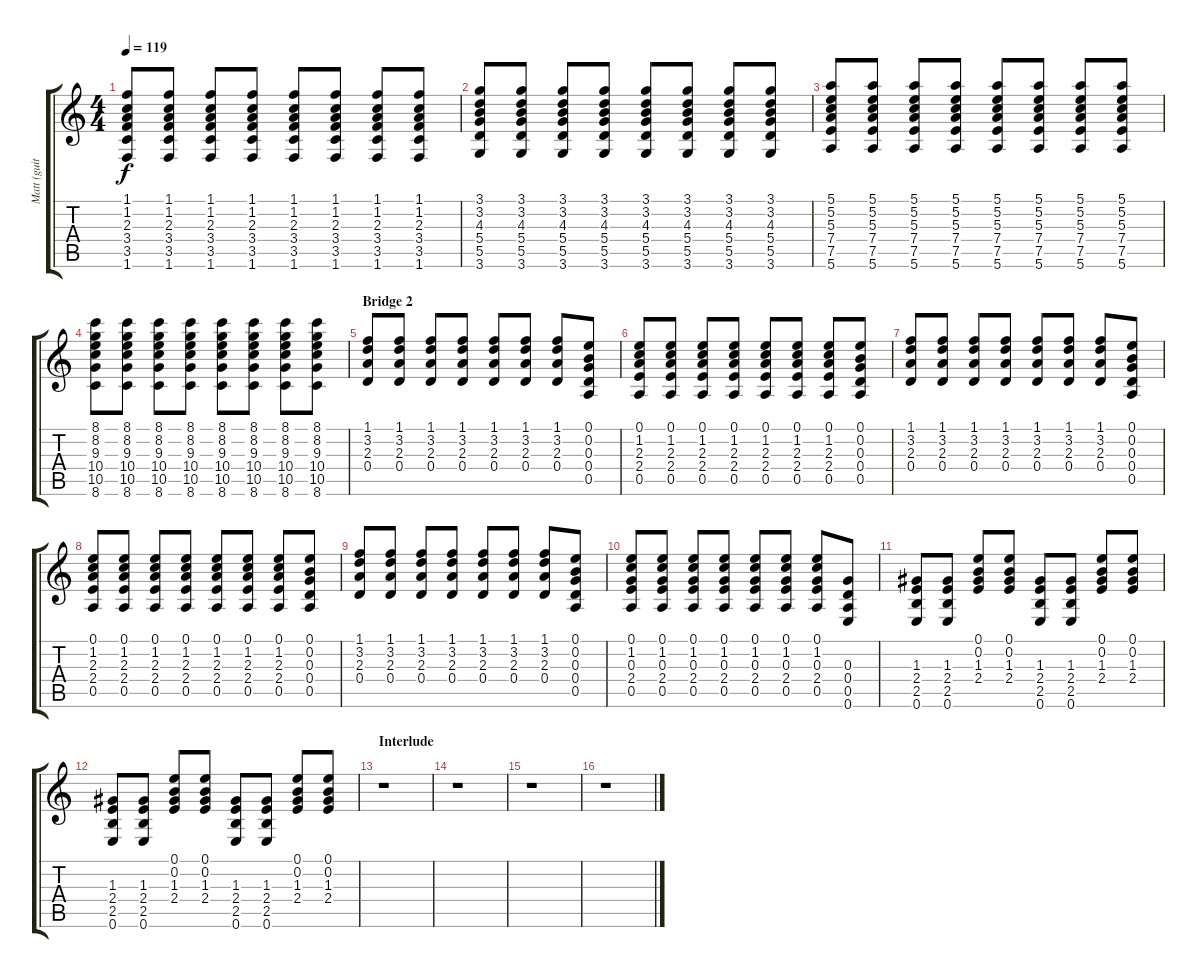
\track ("Matt (guitar)" "Matt (guit") {instrument overdrivenguitar}
\staff {score tabs}
\tuning (E4 B3 G3 D3 A2 E2) {hide}
\ts (4 4)
\tempo 119
\clef g2
\ks c
(1.1 1.2 2.3 3.4 3.5 1.6).8{dy f} (1.1 1.2 2.3 3.4 3.5 1.6).8 (1.1 1.2 2.3 3.4 3.5 1.6).8 (1.1 1.2 2.3 3.4 3.5 1.6).8 (1.1 1.2 2.3 3.4 3.5 1.6).8 (1.1 1.2 2.3 3.4 3.5 1.6).8 (1.1 1.2 2.3 3.4 3.5 1.6).8 (1.1 1.2 2.3 3.4 3.5 1.6).8 |
(3.1 3.2 4.3 5.4 5.5 3.6).8 (3.1 3.2 4.3 5.4 5.5 3.6).8 (3.1 3.2 4.3 5.4 5.5 3.6).8 (3.1 3.2 4.3 5.4 5.5 3.6).8 (3.1 3.2 4.3 5.4 5.5 3.6).8 (3.1 3.2 4.3 5.4 5.5 3.6).8 (3.1 3.2 4.3 5.4 5.5 3.6).8 (3.1 3.2 4.3 5.4 5.5 3.6).8 |
(5.1 5.2 5.3 7.4 7.5 5.6).8 (5.1 5.2 5.3 7.4 7.5 5.6).8 (5.1 5.2 5.3 7.4 7.5 5.6).8 (5.1 5.2 5.3 7.4 7.5 5.6).8 (5.1 5.2 5.3 7.4 7.5 5.6).8 (5.1 5.2 5.3 7.4 7.5 5.6).8 (5.1 5.2 5.3 7.4 7.5 5.6).8 (5.1 5.2 5.3 7.4 7.5 5.6).8 |
(8.1 8.2 9.3 10.4 10.5 8.6).8 (8.1 8.2 9.3 10.4 10.5 8.6).8 (8.1 8.2 9.3 10.4 10.5 8.6).8 (8.1 8.2 9.3 10.4 10.5 8.6).8 (8.1 8.2 9.3 10.4 10.5 8.6).8 (8.1 8.2 9.3 10.4 10.5 8.6).8 (8.1 8.2 9.3 10.4 10.5 8.6).8 (8.1 8.2 9.3 10.4 10.5 8.6).8 |
\section ("" "Bridge 2")
(1.1 3.2 2.3 0.4).8 (1.1 3.2 2.3 0.4).8 (1.1 3.2 2.3 0.4).8 (1.1 3.2 2.3 0.4).8 (1.1 3.2 2.3 0.4).8 (1.1 3.2 2.3 0.4).8 (1.1 3.2 2.3 0.4).8 (0.1 0.2 0.3 0.4 0.5).8 |
(0.1 1.2 2.3 2.4 0.5).8 (0.1 1.2 2.3 2.4 0.5).8 (0.1 1.2 2.3 2.4 0.5).8 (0.1 1.2 2.3 2.4 0.5).8 (0.1 1.2 2.3 2.4 0.5).8 (0.1 1.2 2.3 2.4 0.5).8 (0.1 1.2 2.3 2.4 0.5).8 (0.1 0.2 0.3 0.4 0.5).8 |
(1.1 3.2 2.3 0.4).8 (1.1 3.2 2.3 0.4).8 (1.1 3.2 2.3 0.4).8 (1.1 3.2 2.3 0.4).8 (1.1 3.2 2.3 0.4).8 (1.1 3.2 2.3 0.4).8 (1.1 3.2 2.3 0.4).8 (0.1 0.2 0.3 0.4 0.5).8 |
(0.1 1.2 2.3 2.4 0.5).8 (0.1 1.2 2.3 2.4 0.5).8 (0.1 1.2 2.3 2.4 0.5).8 (0.1 1.2 2.3 2.4 0.5).8 (0.1 1.2 2.3 2.4 0.5).8 (0.1 1.2 2.3 2.4 0.5).8 (0.1 1.2 2.3 2.4 0.5).8 (0.1 0.2 0.3 0.4 0.5).8 |
(1.1 3.2 2.3 0.4).8 (1.1 3.2 2.3 0.4).8 (1.1 3.2 2.3 0.4).8 (1.1 3.2 2.3 0.4).8 (1.1 3.2 2.3 0.4).8 (1.1 3.2 2.3 0.4).8 (1.1 3.2 2.3 0.4).8 (0.1 0.2 0.3 0.4 0.5).8 |
(0.1 1.2 0.3 2.4 0.5).8 (0.1 1.2 0.3 2.4 0.5).8 (0.1 1.2 0.3 2.4 0.5).8 (0.1 1.2 0.3 2.4 0.5).8 (0.1 1.2 0.3 2.4 0.5).8 (0.1 1.2 0.3 2.4 0.5).8 (0.1 1.2 0.3 2.4 0.5).8 (0.3 0.4 0.5 0.6).8 |
(1.3 2.4 2.5 0.6).8 (1.3 2.4 2.5 0.6).8 (0.1 0.2 1.3 2.4).8 (0.1 0.2 1.3 2.4).8 (1.3 2.4 2.5 0.6).8 (1.3 2.4 2.5 0.6).8 (0.1 0.2 1.3 2.4).8 (0.1 0.2 1.3 2.4).8 |
(1.3 2.4 2.5 0.6).8 (1.3 2.4 2.5 0.6).8 (0.1 0.2 1.3 2.4).8 (0.1 0.2 1.3 2.4).8 (1.3 2.4 2.5 0.6).8 (1.3 2.4 2.5 0.6).8 (0.1 0.2 1.3 2.4).8 (0.1 0.2 1.3 2.4).8 |
\section ("" "Interlude")
r.1 |
r.1 |
r.1 |
r.1
